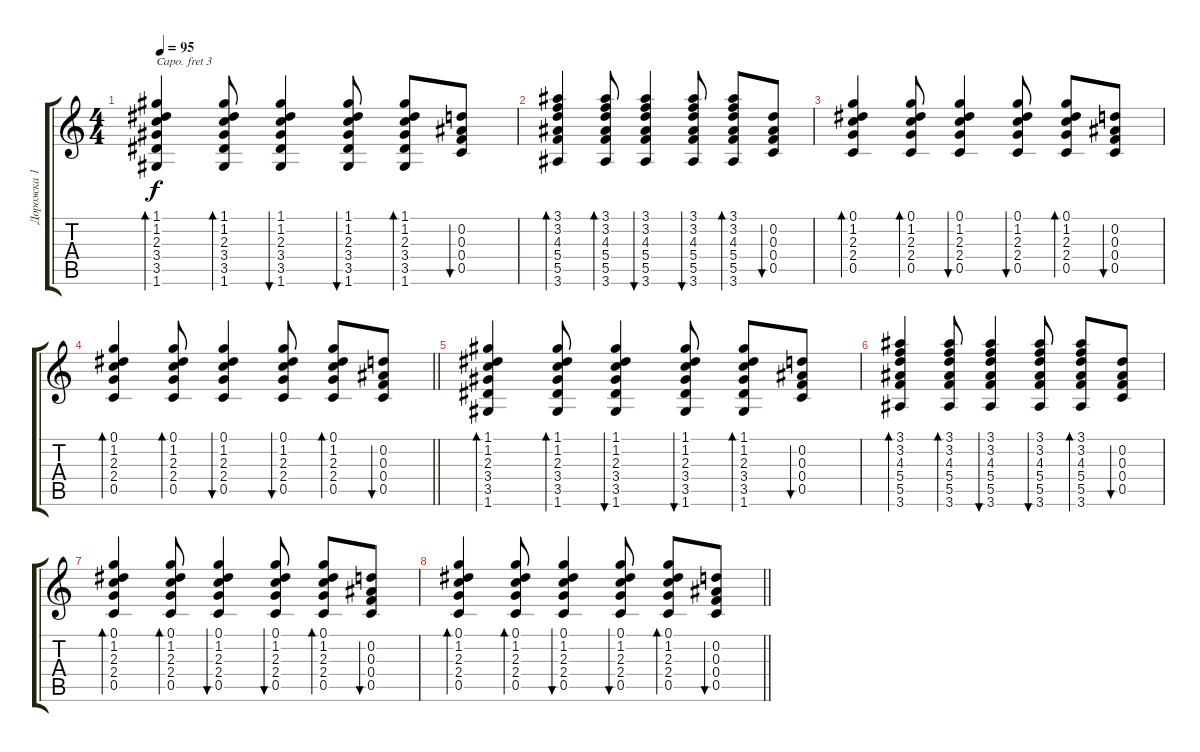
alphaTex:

\track ("Дорожка 1" "Дорожка 1") {instrument acousticguitarsteel}
\staff {score tabs}
\capo 3
\tuning (E4 B3 G3 D3 A2 E2) {hide}
\ts (4 4)
\tempo 95
\clef g2
\ks c
(1.1 1.2 2.3 3.4 3.5 1.6).4{bd 30 dy f} (1.1 1.2 2.3 3.4 3.5 1.6).8{bd 30} (1.1 1.2 2.3 3.4 3.5 1.6).4{bu 30} (1.1 1.2 2.3 3.4 3.5 1.6).8{bu 30} (1.1 1.2 2.3 3.4 3.5 1.6).8{bd 30} (0.2 0.3 0.4 0.5).8{bu 30} |
(3.1 3.2 4.3 5.4 5.5 3.6).4{bd 30} (3.1 3.2 4.3 5.4 5.5 3.6).8{bd 30} (3.1 3.2 4.3 5.4 5.5 3.6).4{bu 30} (3.1 3.2 4.3 5.4 5.5 3.6).8{bu 30} (3.1 3.2 4.3 5.4 5.5 3.6).8{bd 30} (0.2 0.3 0.4 0.5).8{bu 30} |
(0.1 1.2 2.3 2.4 0.5).4{bd 30} (0.1 1.2 2.3 2.4 0.5).8{bd 30} (0.1 1.2 2.3 2.4 0.5).4{bu 30} (0.1 1.2 2.3 2.4 0.5).8{bu 30} (0.1 1.2 2.3 2.4 0.5).8{bd 30} (0.2 0.3 0.4 0.5).8{bu 30} |
\barLineRight lightlight
(0.1 1.2 2.3 2.4 0.5).4{bd 30} (0.1 1.2 2.3 2.4 0.5).8{bd 30} (0.1 1.2 2.3 2.4 0.5).4{bu 30} (0.1 1.2 2.3 2.4 0.5).8{bu 30} (0.1 1.2 2.3 2.4 0.5).8{bd 30} (0.2 0.3 0.4 0.5).8{bu 30} |
(1.1 1.2 2.3 3.4 3.5 1.6).4{bd 30} (1.1 1.2 2.3 3.4 3.5 1.6).8{bd 30} (1.1 1.2 2.3 3.4 3.5 1.6).4{bu 30} (1.1 1.2 2.3 3.4 3.5 1.6).8{bu 30} (1.1 1.2 2.3 3.4 3.5 1.6).8{bd 30} (0.2 0.3 0.4 0.5).8{bu 30} |
(3.1 3.2 4.3 5.4 5.5 3.6).4{bd 30} (3.1 3.2 4.3 5.4 5.5 3.6).8{bd 30} (3.1 3.2 4.3 5.4 5.5 3.6).4{bu 30} (3.1 3.2 4.3 5.4 5.5 3.6).8{bu 30} (3.1 3.2 4.3 5.4 5.5 3.6).8{bd 30} (0.2 0.3 0.4 0.5).8{bu 30} |
(0.1 1.2 2.3 2.4 0.5).4{bd 30} (0.1 1.2 2.3 2.4 0.5).8{bd 30} (0.1 1.2 2.3 2.4 0.5).4{bu 30} (0.1 1.2 2.3 2.4 0.5).8{bu 30} (0.1 1.2 2.3 2.4 0.5).8{bd 30} (0.2 0.3 0.4 0.5).8{bu 30} |
\barLineRight lightlight
(0.1 1.2 2.3 2.4 0.5).4{bd 30} (0.1 1.2 2.3 2.4 0.5).8{bd 30} (0.1 1.2 2.3 2.4 0.5).4{bu 30} (0.1 1.2 2.3 2.4 0.5).8{bu 30} (0.1 1.2 2.3 2.4 0.5).8{bd 30} (0.2 0.3 0.4 0.5).8{bu 30}
